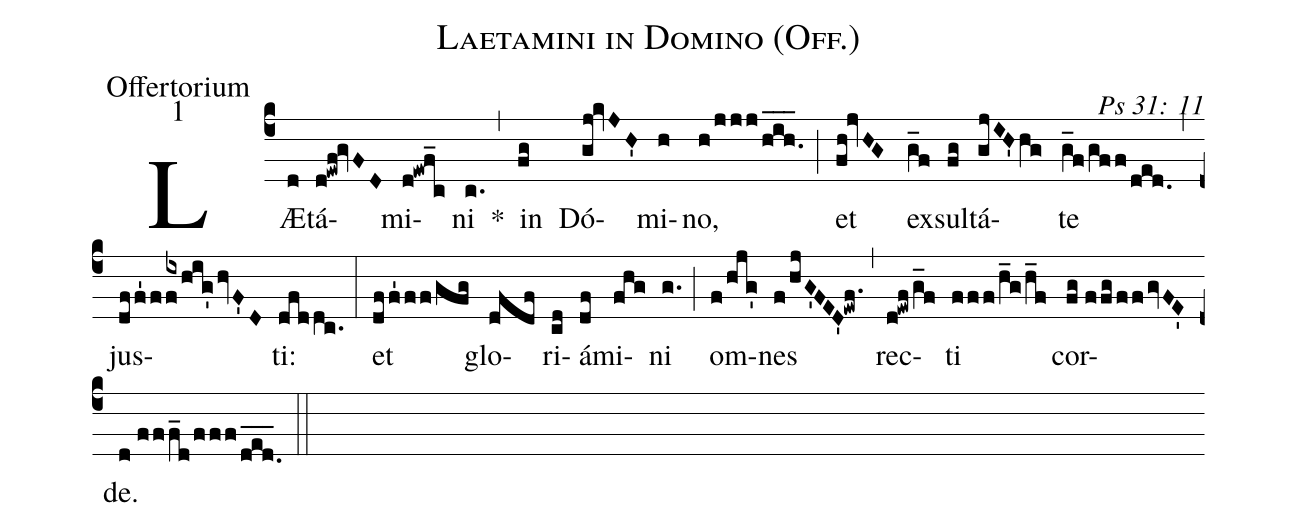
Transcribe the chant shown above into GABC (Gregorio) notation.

name: Laetamini in Domino (Off.);
office-part: Offertorium;
mode: 1;
commentary: Ps 31: 11;
%%
(c4) LÆ(d)tá(d!ewf!gvFD)mi(d!ewf_c)ni(c.) *(,) in(fg) Dó(gj!kvJH')mi(h)no,(h/jjj/h_i_h._) (;) et(fh!jvHG) ex(g_f)sul(fg)tá(gjIH'/hg)te(g_f/gff/ded.) (,) jus(dff'1f/[1]{ix}f/hig'/hvF'D)ti:(dfddc.) (:)
et(dff'1ff/gfg) glo(dfdf)ri(cd)á(df)mi(fhg)ni(g.) (;) om(f/hjg')nes(f/hjG'FED'!ewf.) (,) rec(d!ewf/g_f)ti(fff/h_g/h_f) cor(fg//ffg/ff/gvFE')de.(d//fff_d/fff/d_e_d._) (::)
